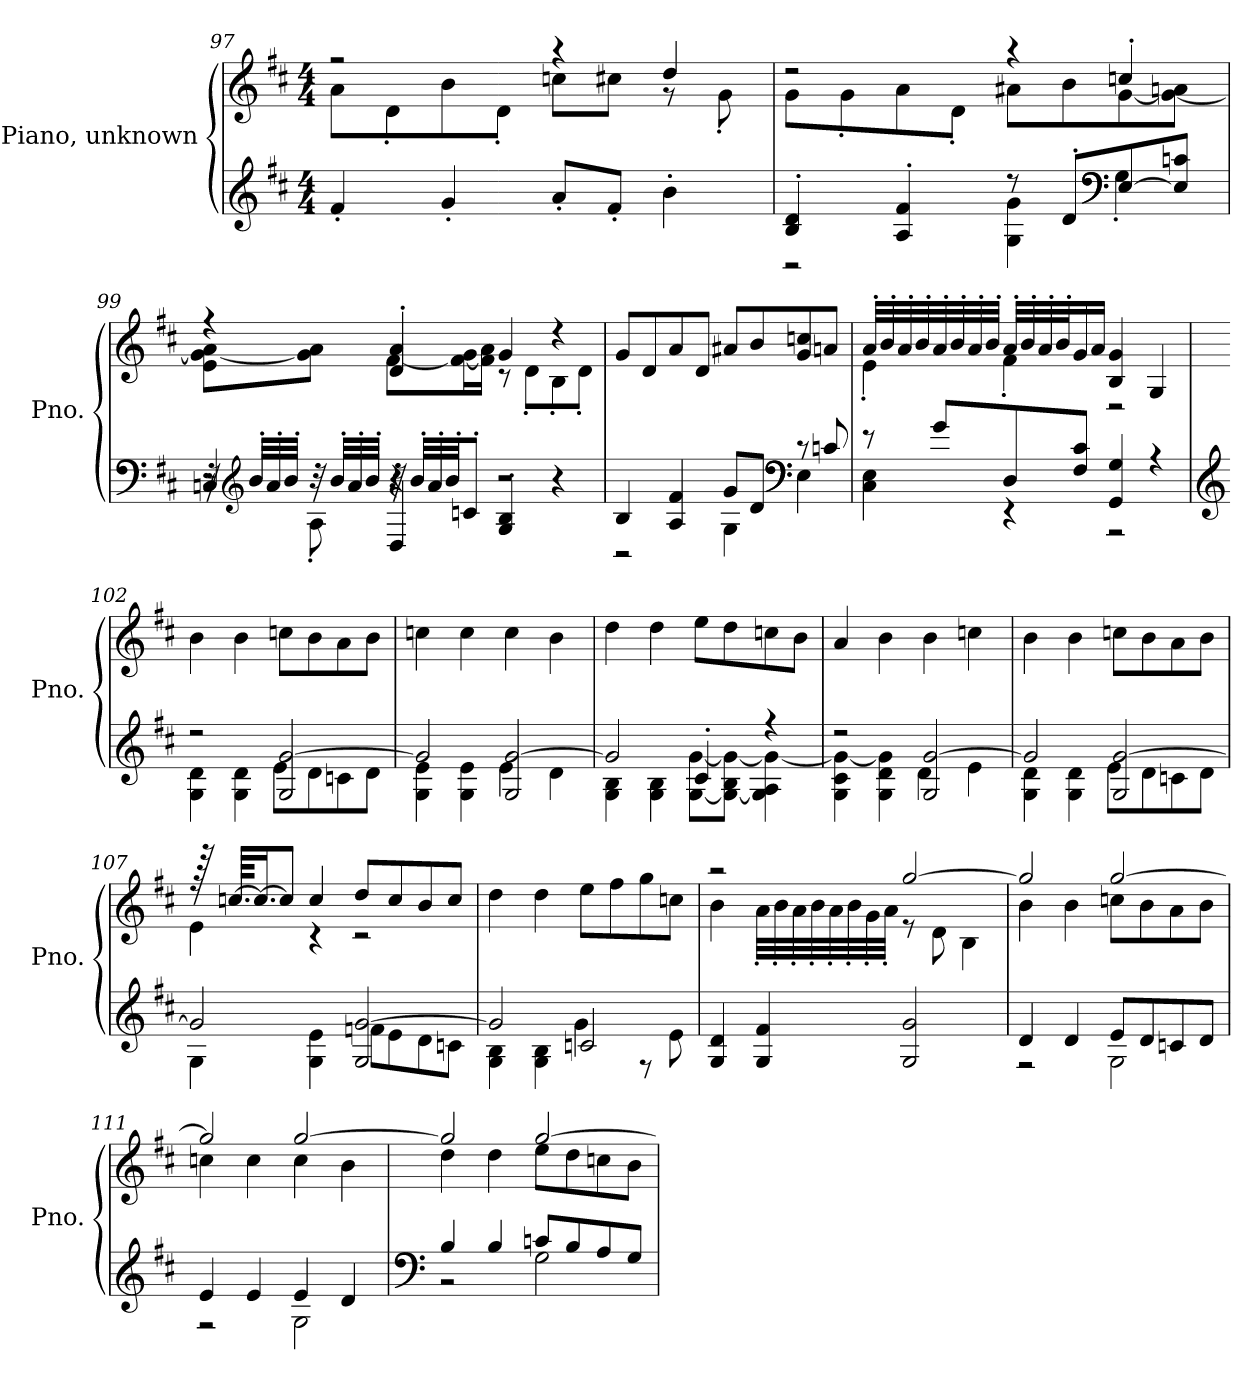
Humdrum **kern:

**kern	**kern
*part1	*part1
*staff2	*staff1
*I"Piano, unknown	*
*I'Pno.	*
*clefG2	*clefG2
*k[f#c#]	*k[f#c#]
*M4/4	*M4/4
=97	=97
*	*^
4f#'/	2r	8a\L
.	.	8d'\
4g'/	.	8b\
.	.	8d'\J
8a'/L	4r	8ccn\L
8f#'/J	.	8cc#X\J
4b'\	4dd/	8r
.	.	8g'\
=98	=98	=98
*^	*	*
4B/' 4d/'	2r	2r	8g\L
.	.	.	8g'\
4A/' 4f#/'	.	.	8a\
.	.	.	8d'\J
8r	4G\ 4g\	4r	8a#X\L
8d'/L	.	.	8b\
*clefF4	*	*	*
[8E/	4G'\	4ccn'/	[8g\
8E/] 8cn/J	.	.	8g\_ 8an\J
!!LO:LB:g=z	!!
=99	=99	=99	=99
*	*^	*	*
32r	8r	4Cn/	4r	8e\ 8g\_ 8a\L
*clefG2	*	*	*	*
32b'/LLL	.	.	.	.
32a'/	.	.	.	.
32b'/JJJ	.	.	.	.
32r	8A'\	.	.	8g\] 8a\J
32b'/LLL	.	.	.	.
32a'/	.	.	.	.
32b'/JJJ	.	.	.	.
32r	4r	4D/	4d/' 4a/'	[8f#\L
32b'/LLL	.	.	.	.
32a'/	.	.	.	.
32b'/JJ	.	.	.	.
8cn'/J	.	.	.	16f#\_ 16g\L
.	.	.	.	16f#\] 16a\JJ
4G/' 4B/'	2r	2r	4g/	8r
.	.	.	.	8d'\L
4r	.	.	4r	8B'\
.	.	.	.	8d'\J
*	*v	*v	*	*
*	*	*v	*v
=100	=100	=100
4B/	2r	8g/L
.	.	8d/
4A/ 4f#/	.	8a/
.	.	8d/J
8g/L	4G\	8a#X/L
8d/J	.	8b/
*clefF4	*	*
8r	4E\	8g/ 8ccn/
8cn/	.	8an/J
!!LO:LB:g=z
=101	=101	=101
*	*	*^
8r	4C#\ 4E\	32a'/LLL	4e'\
.	.	32b'/	.
.	.	32a'/	.
.	.	32b'/	.
8g/L	.	32a'/	.
.	.	32b'/	.
.	.	32a'/	.
.	.	32b'/JJJ	.
8D/	4r	32a'/LLL	4f#'\
.	.	32b'/	.
.	.	32a'/	.
.	.	32b'/J	.
8F#/ 8c#/J	.	16g/	.
.	.	16a/JJ	.
4GG/ 4G/	2r	4B/ 4g/	2r
4r	.	4G/	.
*	*	*v	*v
=102	=102	=102
*clefG2	*	*
2r	4G\ 4d\	4b\
.	4G\ 4d\	4b\
2G/ [2g/	8e\L	8ccn\L
.	8d\	8b\
.	8cn\	8a\
.	8d\J	8b\J
=103	=103	=103
2g/]	4G\ 4e\	4ccn\
.	4G\ 4e\	4cc\
2G/ [2g/	4e\	4cc\
.	4d\	4b\
=104	=104	=104
2g/]	4G\ 4B\	4dd\
.	4G\ 4B\	4dd\
4c#'/	[8G\ [8g\L	8ee\L
.	8G\_ 8B\ 8g\_J	8dd\
4r	4G\] 4A\ 4g\_	8ccn\
.	.	8b\J
!!LO:LB:g=z
=105	=105	=105
2r	4G\ 4c#\ 4g\_	4a/
.	4G\ 4d\ 4g\]	4b\
2G/ [2g/	4d\	4b\
.	4e\	4ccn\
=106	=106	=106
2g/]	4G\ 4d\	4b\
.	4G\ 4d\	4b\
2G/ [2g/	8e\L	8ccn\L
.	8d\	8b\
.	8cn\	8a\
.	8d\J	8b\J
=107	=107	=107
*	*	*^
2g/]	4G\	128r	4e\
.	.	[64.ccn/KKLL	.
.	.	16.cc/J_	.
.	.	8cc/J]	.
.	4G\ 4e\	4cc/	4r
2G/ [2g/	8fn\L	8dd/L	2r
.	8e\	8cc/	.
.	8d\	8b/	.
.	8cn\J	8cc/J	.
*	*	*v	*v
=108	=108	=108
2g/]	4G\ 4B\	4dd\
.	4G\ 4B\	4dd\
2cn/	4g\	8ee\L
.	.	8ff#\
.	8r	8gg\
.	8e\	8ccn\J
*v	*v	*
!!LO:LB:g=z
=109	=109
*	*^
4G/ 4d/	2r	4b\
4G/ 4f#/	.	32a'\LLL
.	.	32b'\
.	.	32a'\
.	.	32b'\
.	.	32a'\
.	.	32b'\
.	.	32g'\
.	.	32a'\JJJ
2G/ 2g/	[2gg/	8r
.	.	8d\
.	.	4B\
=110	=110	=110
*^	*	*
4d/	2r	2gg/]	4b\
4d/	.	.	4b\
8e/L	2G\	[2gg/	8ccn\L
8d/	.	.	8b\
8cn/	.	.	8a\
8d/J	.	.	8b\J
=111	=111	=111	=111
4e/	2r	2gg/]	4ccn\
4e/	.	.	4cc\
4e/	2G\	[2gg/	4cc\
4d/	.	.	4b\
=112	=112	=112	=112
*clefF4	*	*	*
4B/	2r	2gg/]	4dd\
4B/	.	.	4dd\
8cn/L	2G\	[2gg/	8ee\L
8B/	.	.	8dd\
8A/	.	.	8ccn\
8G/J	.	.	8b\J
*v	*v	*	*
*	*v	*v
=	=
*-	*-
